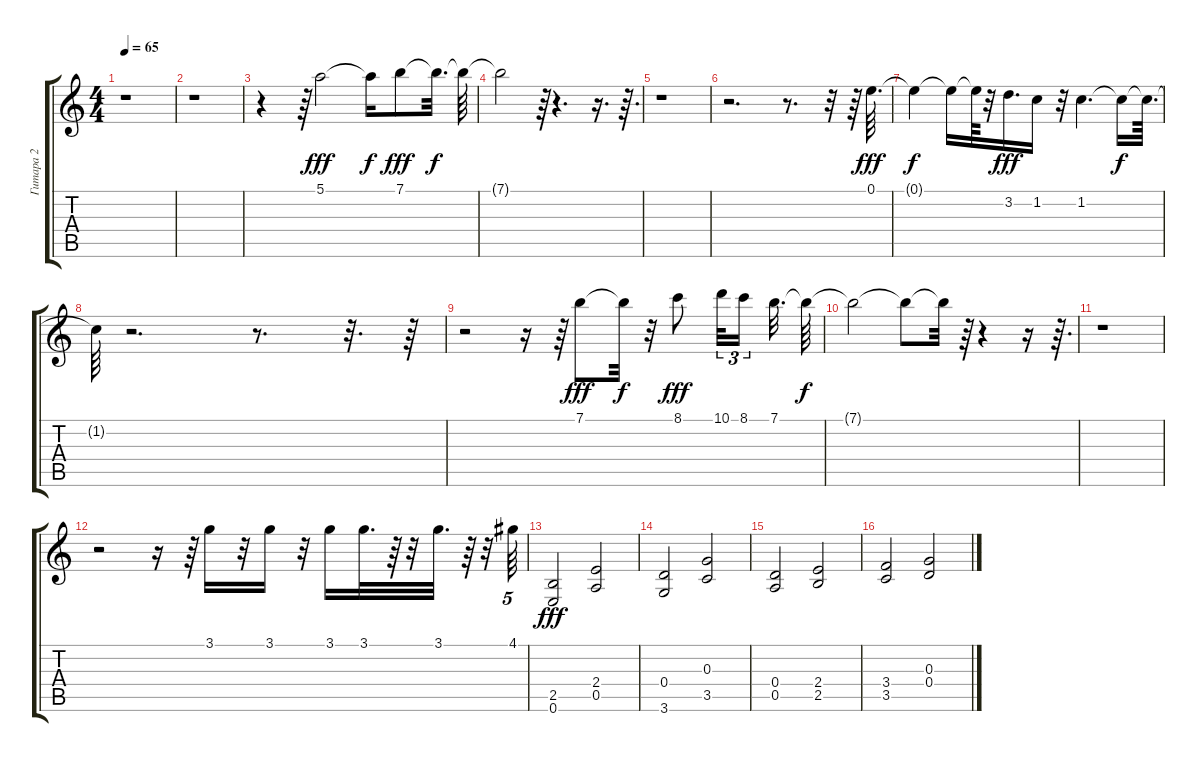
\track ("Гитара 2" "Гитара 2") {instrument overdrivenguitar}
\staff {score tabs}
\tuning (E4 B3 G3 D3 A2 E2) {hide}
\ts (4 4)
\tempo 65
\clef g2
\ks c
r.1{dy f} |
r.1 |
r.4 r.64 5.1.2{dy fff} 5.1{t}.16{dy f} 7.1.8{dy fff} 7.1{t}.32{d dy f} 7.1{t}.64 |
7.1{t}.2 r.64 r.4{d} r.16{d} r.64{d} |
r.1 |
r.2{d} r.8{d} r.32 r.64 0.1.64{d dy fff} |
0.1{t}.4{dy f} 0.1{t}.16 0.1{t}.64 r.32 3.2.16{d dy fff} 1.2.16 r.32 1.2.4{d} 1.2{t}.16{dy f} 1.2{t}.64{d} |
1.2{t}.64 r.2{d} r.8{d} r.32{d} r.64 |
r.2 r.16 r.64 7.1.8{dy fff} 7.1{t}.32{dy f} r.32 8.1.8{dy fff} 10.1.32{tu (3 2)} 8.1.16{tu (3 2) beam splitsecondary} 7.1.32{d} 7.1{t}.64{dy f} |
7.1{t}.2 7.1{t}.8 7.1{t}.32 r.64 r.4 r.16 r.64{d} |
r.1 |
r.2 r.16 r.64 3.1.16 r.32 3.1.16 r.32 3.1.16 3.1.32{d} r.64 r.32 3.1.32{d} r.64 r.32 4.1.64{tu (5 4)} |
(2.5 0.6).2{dy fff} (2.4 0.5).2 |
(0.4 3.6).2 (0.3 3.5).2 |
(0.4 0.5).2 (2.4 2.5).2 |
(3.4 3.5).2 (0.3 0.4).2
